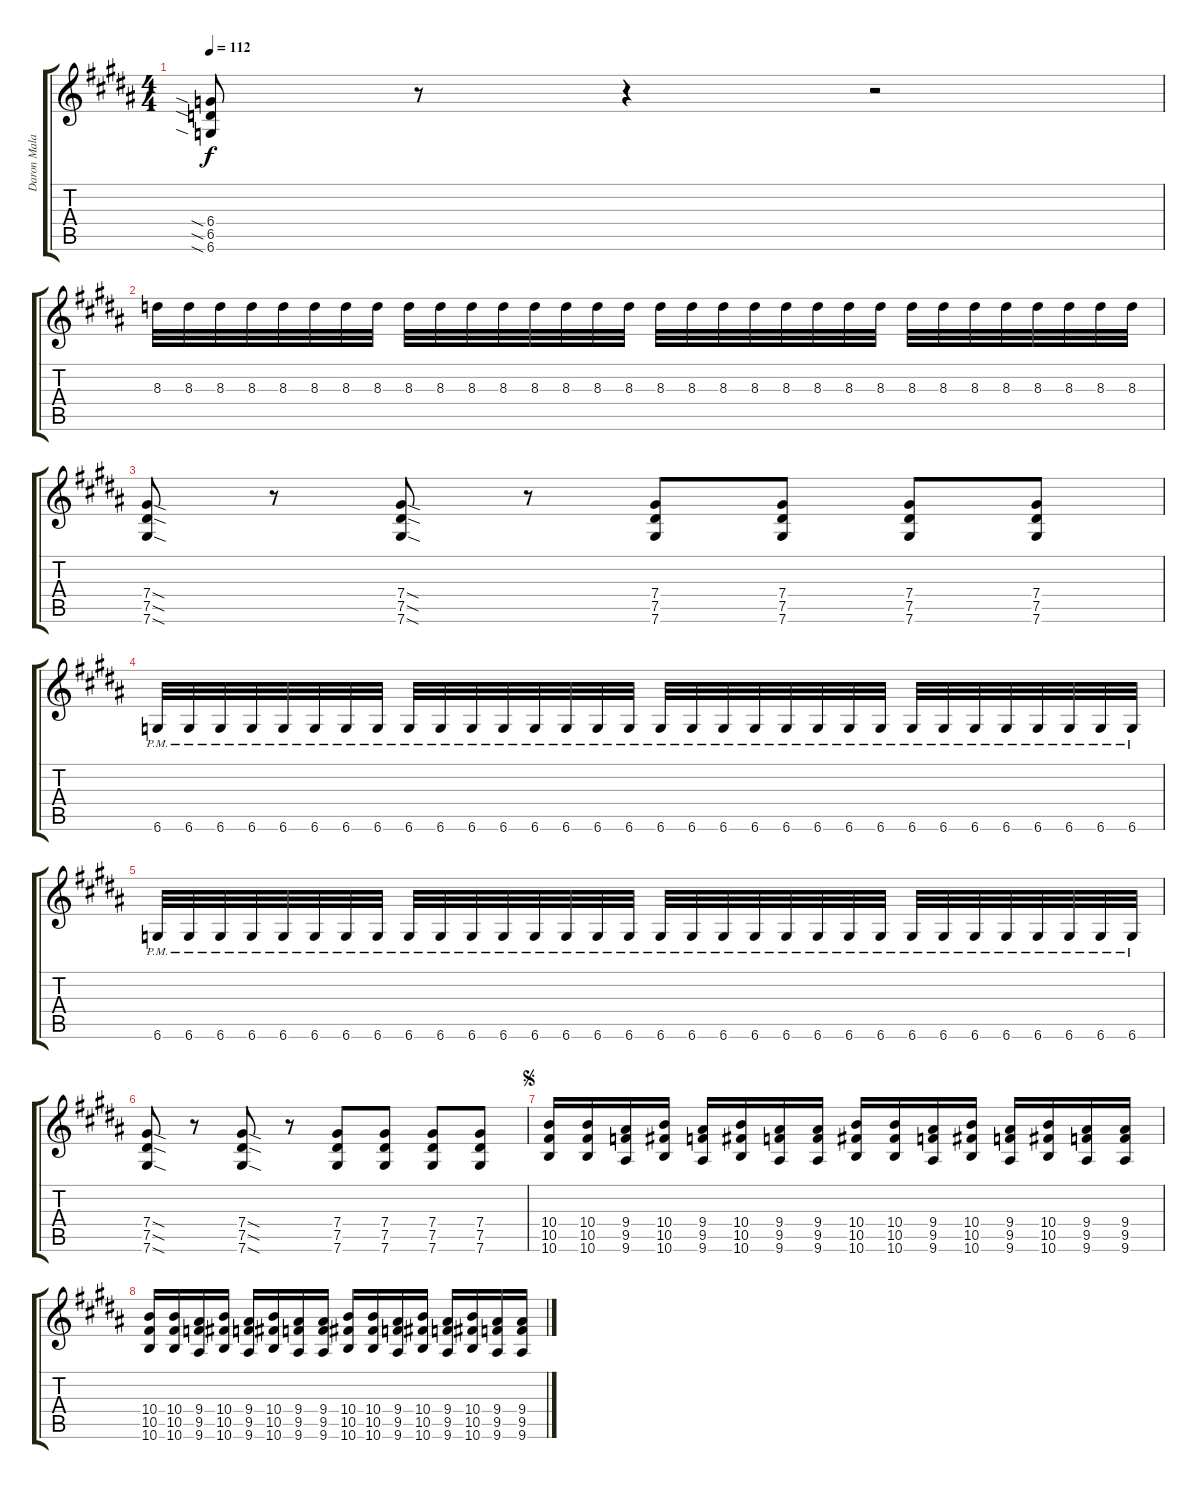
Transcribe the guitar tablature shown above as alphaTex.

\track ("Daron Malakain II" "Daron Mala") {instrument distortionguitar}
\staff {score tabs}
\tuning (Eb4 Bb3 Gb3 Db3 Ab2 Db2) {hide}
\ts (4 4)
\tempo 112
\clef g2
\ks b
(6.4{sia} 6.5{sia} 6.6{sia}).8{dy f} r.8 r.4 r.2 |
8.3.32 8.3.32 8.3.32 8.3.32 8.3.32 8.3.32 8.3.32 8.3.32 8.3.32 8.3.32 8.3.32 8.3.32 8.3.32 8.3.32 8.3.32 8.3.32 8.3.32 8.3.32 8.3.32 8.3.32 8.3.32 8.3.32 8.3.32 8.3.32 8.3.32 8.3.32 8.3.32 8.3.32 8.3.32 8.3.32 8.3.32 8.3.32 |
(7.4{sod} 7.5{sod} 7.6{sod}).8 r.8 (7.4{sod} 7.5{sod} 7.6{sod}).8 r.8 (7.4 7.5 7.6).8 (7.4 7.5 7.6).8 (7.4 7.5 7.6).8 (7.4 7.5 7.6).8 |
6.6{pm}.32 6.6{pm}.32 6.6{pm}.32 6.6{pm}.32 6.6{pm}.32 6.6{pm}.32 6.6{pm}.32 6.6{pm}.32 6.6{pm}.32 6.6{pm}.32 6.6{pm}.32 6.6{pm}.32 6.6{pm}.32 6.6{pm}.32 6.6{pm}.32 6.6{pm}.32 6.6{pm}.32 6.6{pm}.32 6.6{pm}.32 6.6{pm}.32 6.6{pm}.32 6.6{pm}.32 6.6{pm}.32 6.6{pm}.32 6.6{pm}.32 6.6{pm}.32 6.6{pm}.32 6.6{pm}.32 6.6{pm}.32 6.6{pm}.32 6.6{pm}.32 6.6{pm}.32 |
6.6{pm}.32 6.6{pm}.32 6.6{pm}.32 6.6{pm}.32 6.6{pm}.32 6.6{pm}.32 6.6{pm}.32 6.6{pm}.32 6.6{pm}.32 6.6{pm}.32 6.6{pm}.32 6.6{pm}.32 6.6{pm}.32 6.6{pm}.32 6.6{pm}.32 6.6{pm}.32 6.6{pm}.32 6.6{pm}.32 6.6{pm}.32 6.6{pm}.32 6.6{pm}.32 6.6{pm}.32 6.6{pm}.32 6.6{pm}.32 6.6{pm}.32 6.6{pm}.32 6.6{pm}.32 6.6{pm}.32 6.6{pm}.32 6.6{pm}.32 6.6{pm}.32 6.6{pm}.32 |
(7.4{sod} 7.5{sod} 7.6{sod}).8 r.8 (7.4{sod} 7.5{sod} 7.6{sod}).8 r.8 (7.4 7.5 7.6).8 (7.4 7.5 7.6).8 (7.4 7.5 7.6).8 (7.4 7.5 7.6).8 |
\jump segno
(10.4 10.5 10.6).16 (10.4 10.5 10.6).16 (9.4 9.5 9.6).16 (10.4 10.5 10.6).16 (9.4 9.5 9.6).16 (10.4 10.5 10.6).16 (9.4 9.5 9.6).16 (9.4 9.5 9.6).16 (10.4 10.5 10.6).16 (10.4 10.5 10.6).16 (9.4 9.5 9.6).16 (10.4 10.5 10.6).16 (9.4 9.5 9.6).16 (10.4 10.5 10.6).16 (9.4 9.5 9.6).16 (9.4 9.5 9.6).16 |
(10.4 10.5 10.6).16 (10.4 10.5 10.6).16 (9.4 9.5 9.6).16 (10.4 10.5 10.6).16 (9.4 9.5 9.6).16 (10.4 10.5 10.6).16 (9.4 9.5 9.6).16 (9.4 9.5 9.6).16 (10.4 10.5 10.6).16 (10.4 10.5 10.6).16 (9.4 9.5 9.6).16 (10.4 10.5 10.6).16 (9.4 9.5 9.6).16 (10.4 10.5 10.6).16 (9.4 9.5 9.6).16 (9.4 9.5 9.6).16
